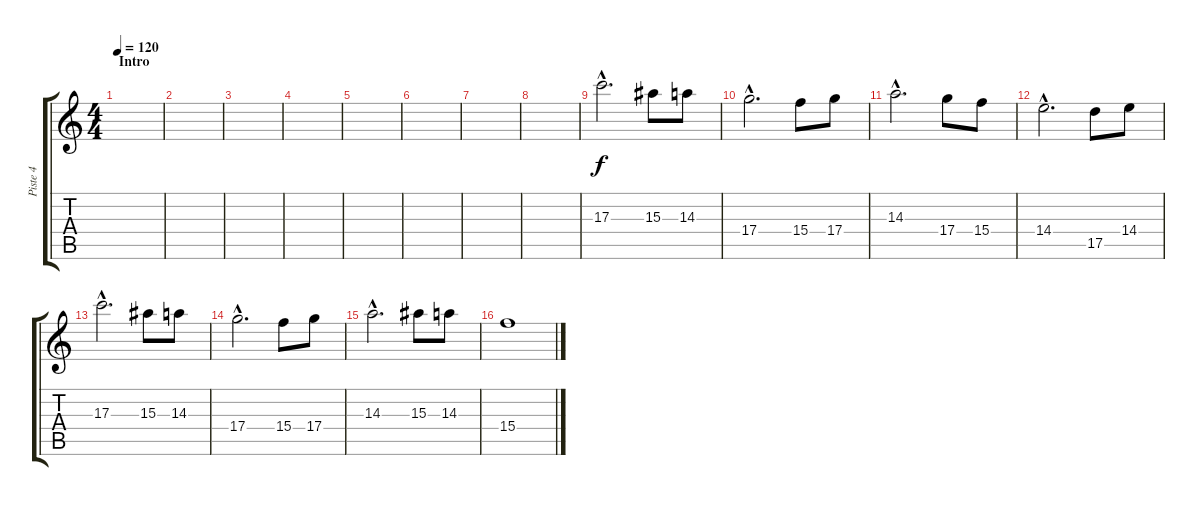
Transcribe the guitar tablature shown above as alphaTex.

\track ("Piste 4" "Piste 4") {instrument distortionguitar}
\staff {score tabs}
\tuning (E4 B3 G3 D3 A2 E2) {hide}
\ts (4 4)
\section ("" "Intro")
\tempo 120
\clef g2
\ks c
|
|
|
|
|
|
|
|
17.3{hac}.2{d} 15.3.8 14.3.8 |
17.4{hac}.2{d} 15.4.8 17.4.8 |
14.3{hac}.2{d} 17.4.8 15.4.8 |
14.4{hac}.2{d} 17.5.8 14.4.8 |
17.3{hac}.2{d} 15.3.8 14.3.8 |
17.4{hac}.2{d} 15.4.8 17.4.8 |
14.3{hac}.2{d} 15.3.8 14.3.8 |
15.4.1
